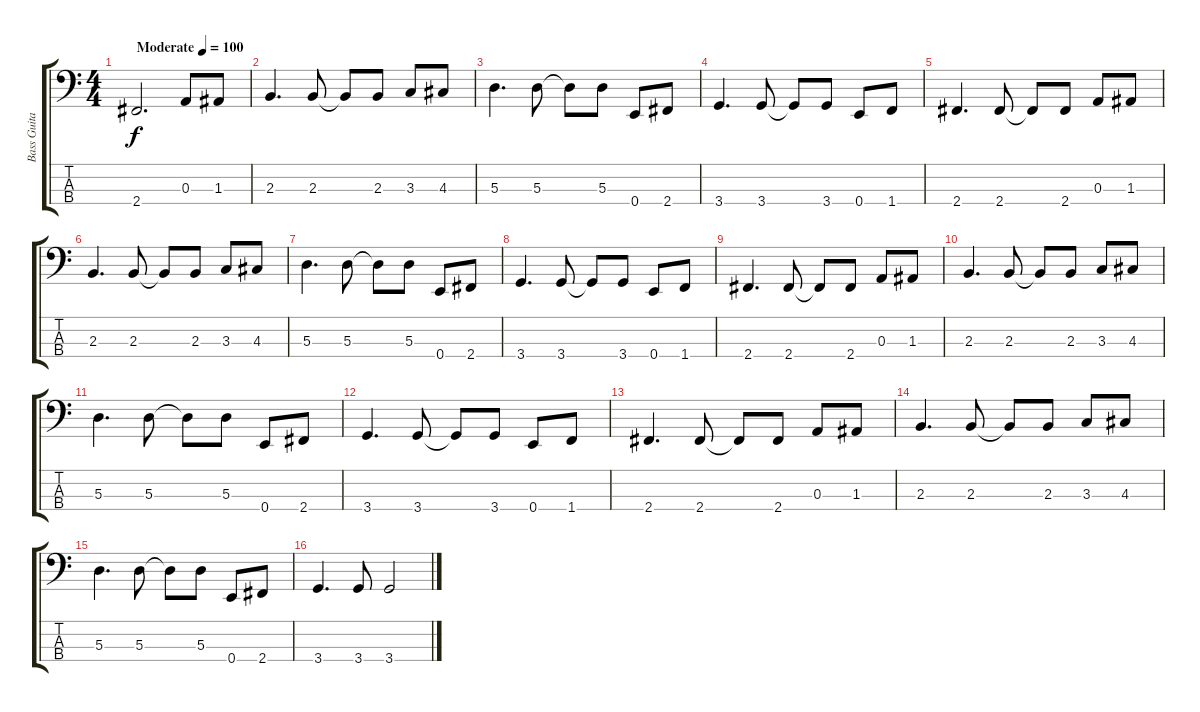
\track ("Bass Guitar" "Bass Guita") {instrument electricbasspick}
\staff {score tabs}
\tuning (G2 D2 A1 E1) {hide}
\ts (4 4)
\tempo (100 "Moderate")
\clef f4
\ks c
2.4.2{d dy f instrument electricbasspick} 0.3.8 1.3.8 |
2.3.4{d} 2.3.8 2.3{t}.8 2.3.8 3.3.8 4.3.8 |
5.3.4{d} 5.3.8 5.3{t}.8 5.3.8 0.4.8 2.4.8 |
3.4.4{d} 3.4.8 3.4{t}.8 3.4.8 0.4.8 1.4.8 |
2.4.4{d} 2.4.8 2.4{t}.8 2.4.8 0.3.8 1.3.8 |
2.3.4{d} 2.3.8 2.3{t}.8 2.3.8 3.3.8 4.3.8 |
5.3.4{d} 5.3.8 5.3{t}.8 5.3.8 0.4.8 2.4.8 |
3.4.4{d} 3.4.8 3.4{t}.8 3.4.8 0.4.8 1.4.8 |
2.4.4{d} 2.4.8 2.4{t}.8 2.4.8 0.3.8 1.3.8 |
2.3.4{d} 2.3.8 2.3{t}.8 2.3.8 3.3.8 4.3.8 |
5.3.4{d} 5.3.8 5.3{t}.8 5.3.8 0.4.8 2.4.8 |
3.4.4{d} 3.4.8 3.4{t}.8 3.4.8 0.4.8 1.4.8 |
2.4.4{d} 2.4.8 2.4{t}.8 2.4.8 0.3.8 1.3.8 |
2.3.4{d} 2.3.8 2.3{t}.8 2.3.8 3.3.8 4.3.8 |
5.3.4{d} 5.3.8 5.3{t}.8 5.3.8 0.4.8 2.4.8 |
3.4.4{d} 3.4.8 3.4.2
